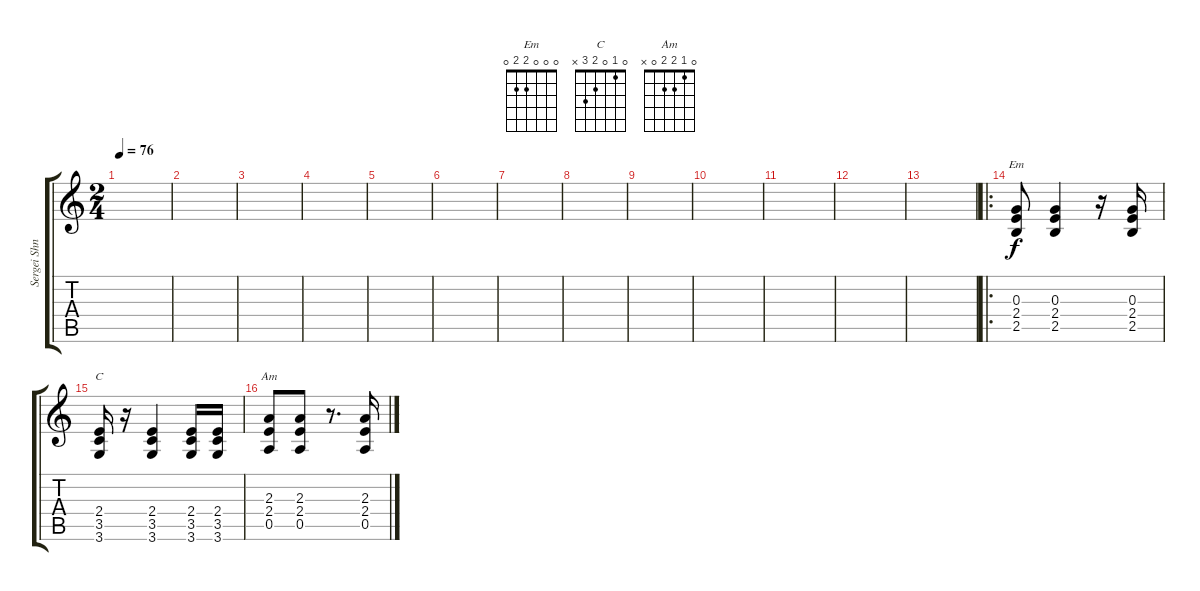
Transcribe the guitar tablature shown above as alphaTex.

\track ("Sergei Shnurov" "Sergei Shn") {instrument overdrivenguitar}
\staff {score tabs}
\tuning (E4 B3 G3 D3 A2 E2) {hide}
\chord ("Em" 0 0 0 2 2 0)
\chord ("C" 0 1 0 2 3 x)
\chord ("Am" 0 1 2 2 0 x)
\ts (2 4)
\tempo 76
\clef g2
\ks c
|
|
|
|
|
|
|
|
|
|
|
|
|
\ro
(0.3 2.4 2.5).8{ch "Em"} (0.3 2.4 2.5).4 r.16 (0.3 2.4 2.5).16 |
(2.4 3.5 3.6).16{ch "C"} r.16 (2.4 3.5 3.6).4 (2.4 3.5 3.6).16 (2.4 3.5 3.6).16 |
(2.3 2.4 0.5).8{ch "Am"} (2.3 2.4 0.5).8 r.8{d} (2.3 2.4 0.5).16
